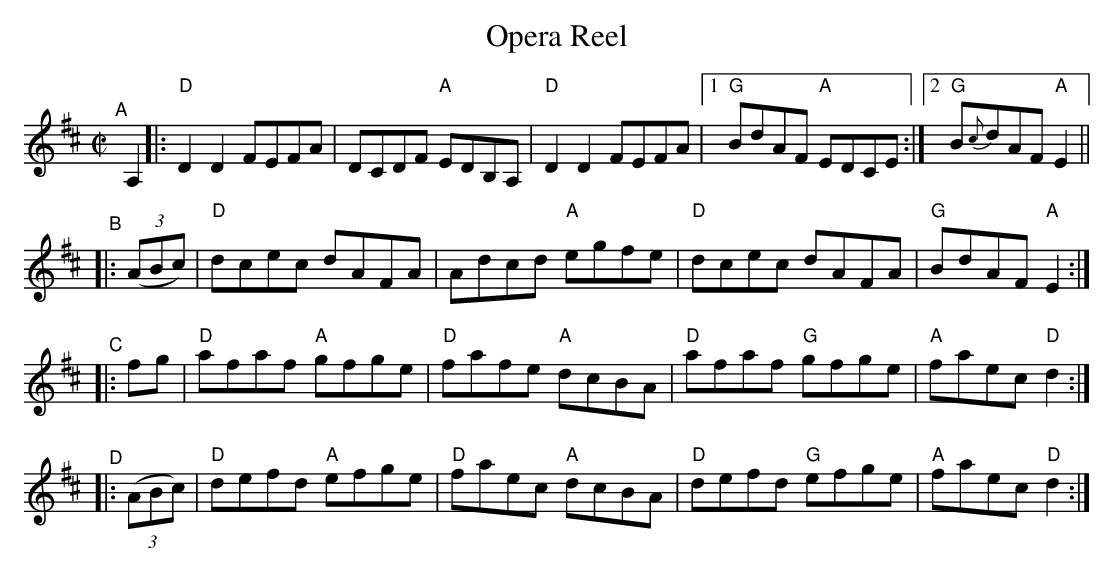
X:1
T: Opera Reel
M: C|
L: 1/8
K: D
"^A"[|]\
A,2 |: "D"D2D2 FEFA | DCDF "A"EDB,A, | "D"D2D2 FEFA |[1 "G"BdAF "A"EDCE :|[2 "G"B{c}dAF "A"E2 ||
"^B"|: ((3ABc) | "D"dcec dAFA | Adcd "A"egfe | "D"dcec dAFA | "G"BdAF "A"E2 :|
"^C"|:    fg   | "D"afaf "A"gfge | "D"fafe "A"dcBA | "D"afaf "G"gfge | "A"faec "D"d2 :|
"^D"|: ((3ABc) | "D"defd "A"efge | "D"faec "A"dcBA | "D"defd "G"efge | "A"faec "D"d2 :|
